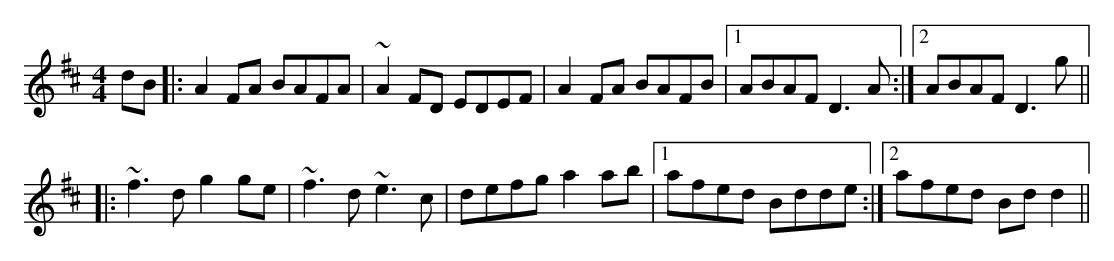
X:1
M:4/4
K:D
dB|:A2FA BAFA|~A2FD EDEF|A2FA BAFB|1 ABAF D3A:|2 ABAF D3g||
|:~f3d g2ge|~f3d ~e3c|defg a2ab|1 afed Bdde:|2 afed Bdd2||
